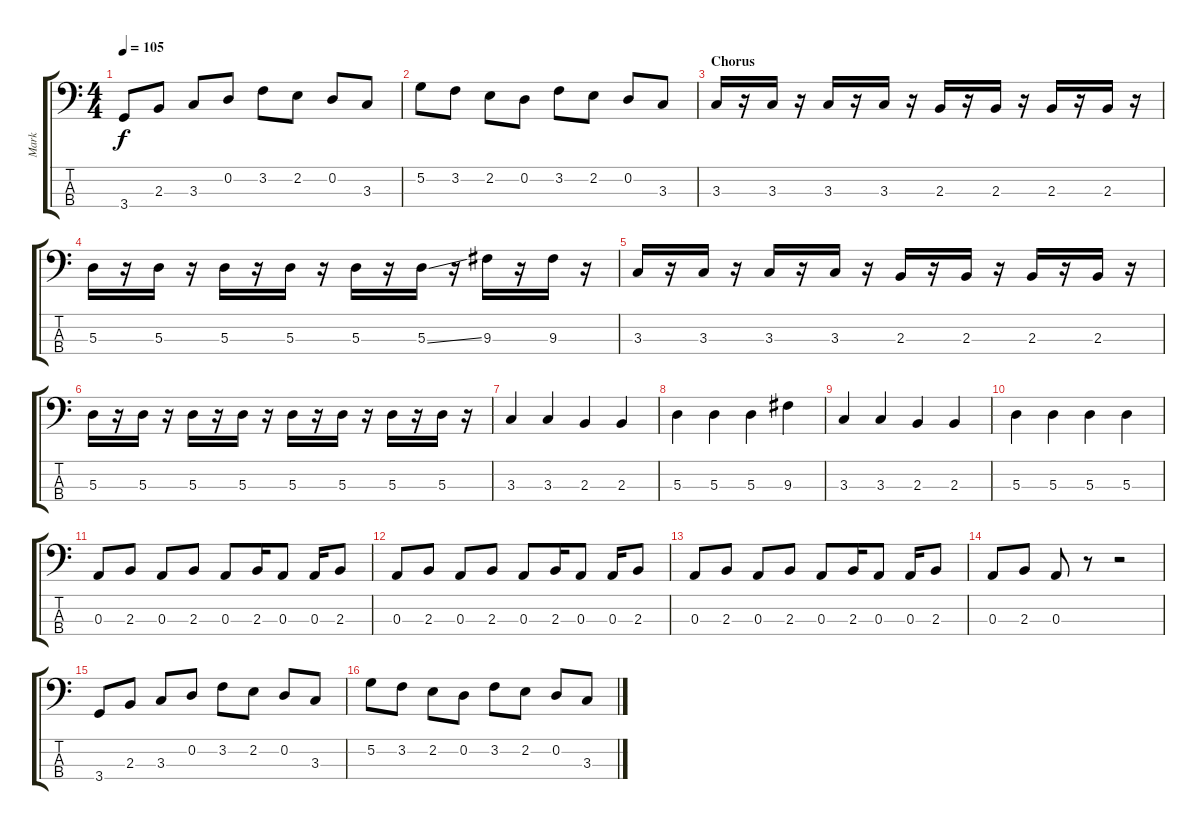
\track ("Mark" "Mark") {instrument electricbasspick}
\staff {score tabs}
\tuning (G2 D2 A1 E1) {hide}
\ts (4 4)
\tempo 105
\clef f4
\ks c
3.4.8{dy f} 2.3.8 3.3.8 0.2.8 3.2.8 2.2.8 0.2.8 3.3.8 |
5.2.8 3.2.8 2.2.8 0.2.8 3.2.8 2.2.8 0.2.8 3.3.8 |
\section ("" "Chorus")
3.3.16 r.16 3.3.16 r.16 3.3.16 r.16 3.3.16 r.16 2.3.16 r.16 2.3.16 r.16 2.3.16 r.16 2.3.16 r.16 |
5.3.16 r.16 5.3.16 r.16 5.3.16 r.16 5.3.16 r.16 5.3.16 r.16 5.3{ss}.16 r.16 9.3.16 r.16 9.3.16 r.16 |
3.3.16 r.16 3.3.16 r.16 3.3.16 r.16 3.3.16 r.16 2.3.16 r.16 2.3.16 r.16 2.3.16 r.16 2.3.16 r.16 |
5.3.16 r.16 5.3.16 r.16 5.3.16 r.16 5.3.16 r.16 5.3.16 r.16 5.3.16 r.16 5.3.16 r.16 5.3.16 r.16 |
3.3.4 3.3.4 2.3.4 2.3.4 |
5.3.4 5.3.4 5.3.4 9.3.4 |
3.3.4 3.3.4 2.3.4 2.3.4 |
5.3.4 5.3.4 5.3.4 5.3.4 |
0.3.8 2.3.8 0.3.8 2.3.8 0.3.8 2.3.16 0.3.8 0.3.16 2.3.8 |
0.3.8 2.3.8 0.3.8 2.3.8 0.3.8 2.3.16 0.3.8 0.3.16 2.3.8 |
0.3.8 2.3.8 0.3.8 2.3.8 0.3.8 2.3.16 0.3.8 0.3.16 2.3.8 |
0.3.8 2.3.8 0.3.8 r.8 r.2 |
3.4.8 2.3.8 3.3.8 0.2.8 3.2.8 2.2.8 0.2.8 3.3.8 |
5.2.8 3.2.8 2.2.8 0.2.8 3.2.8 2.2.8 0.2.8 3.3.8
